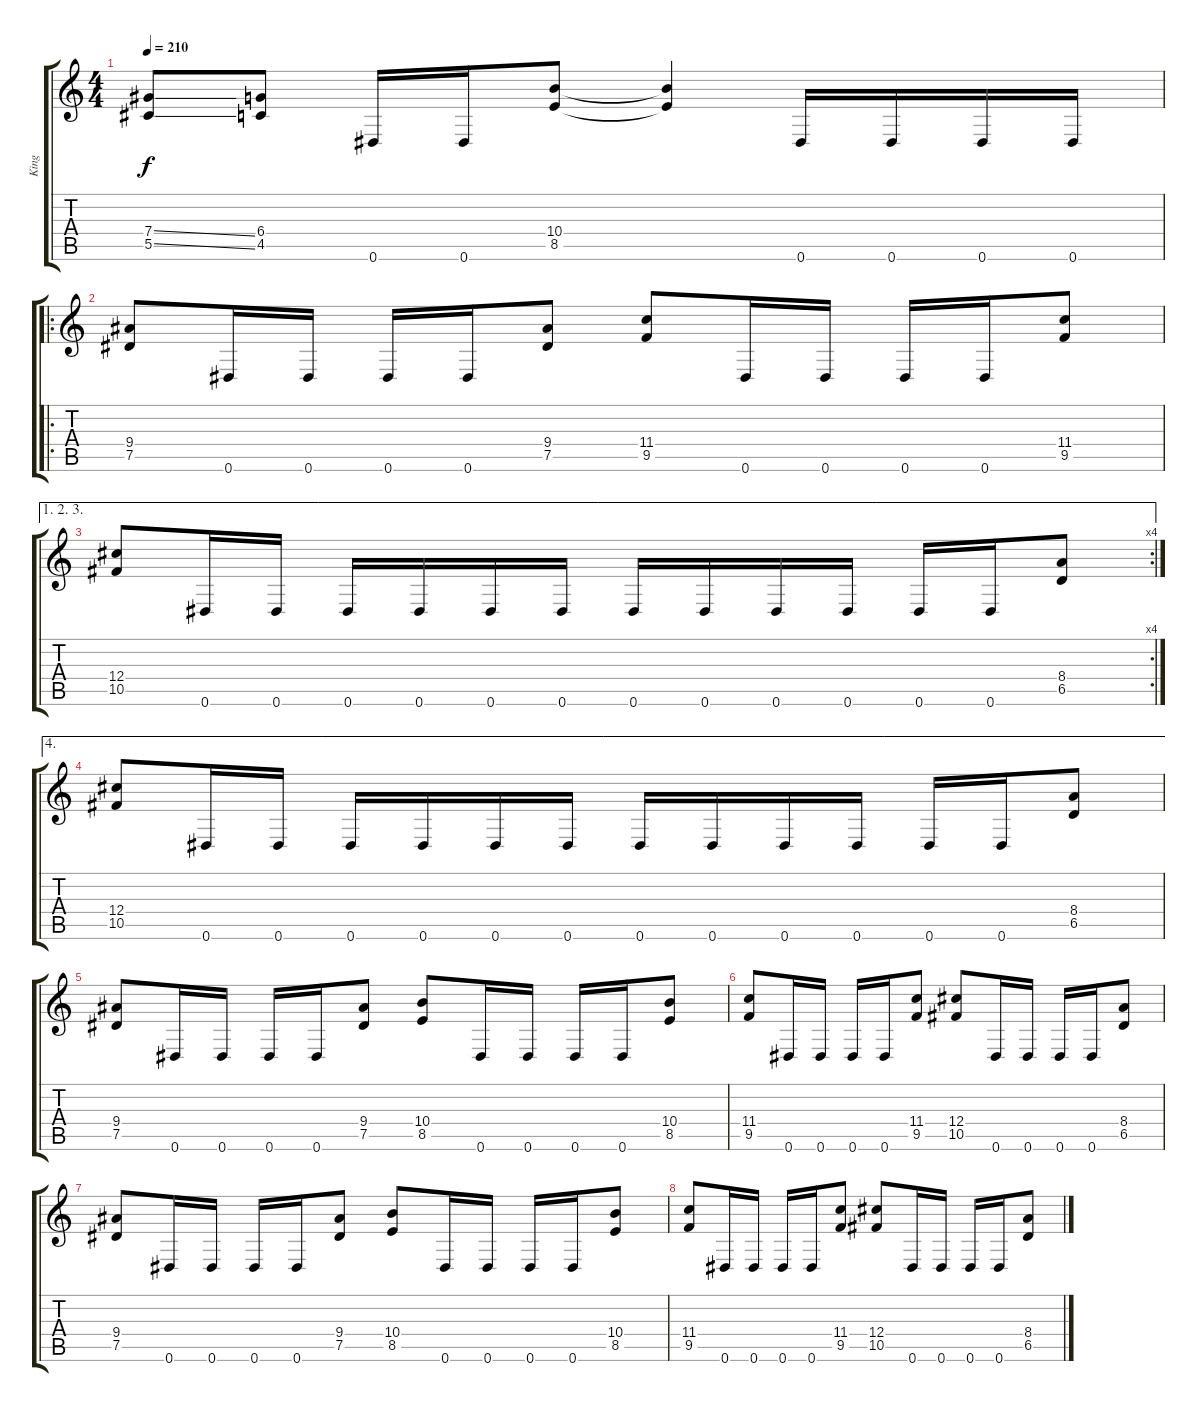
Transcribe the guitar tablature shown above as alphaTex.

\track ("King" "King") {instrument distortionguitar}
\staff {score tabs}
\tuning (Eb4 Bb3 Gb3 Db3 Ab2 Eb2) {hide}
\ts (4 4)
\tempo 210
\clef g2
\ks c
(7.4{ss} 5.5{ss}).8{dy f} (6.4 4.5).8 0.6.16 0.6.16 (10.4 8.5).8 (10.4{t} 8.5{t}).4 0.6.16 0.6.16 0.6.16 0.6.16 |
\ro
(9.4 7.5).8 0.6.16 0.6.16 0.6.16 0.6.16 (9.4 7.5).8 (11.4 9.5).8 0.6.16 0.6.16 0.6.16 0.6.16 (11.4 9.5).8 |
\ae (1 2 3)
\rc 4
(12.4 10.5).8 0.6.16 0.6.16 0.6.16 0.6.16 0.6.16 0.6.16 0.6.16 0.6.16 0.6.16 0.6.16 0.6.16 0.6.16 (8.4 6.5).8 |
\ae 4
(12.4 10.5).8 0.6.16 0.6.16 0.6.16 0.6.16 0.6.16 0.6.16 0.6.16 0.6.16 0.6.16 0.6.16 0.6.16 0.6.16 (8.4 6.5).8 |
(9.4 7.5).8 0.6.16 0.6.16 0.6.16 0.6.16 (9.4 7.5).8 (10.4 8.5).8 0.6.16 0.6.16 0.6.16 0.6.16 (10.4 8.5).8 |
(11.4 9.5).8 0.6.16 0.6.16 0.6.16 0.6.16 (11.4 9.5).8 (12.4 10.5).8 0.6.16 0.6.16 0.6.16 0.6.16 (8.4 6.5).8 |
(9.4 7.5).8 0.6.16 0.6.16 0.6.16 0.6.16 (9.4 7.5).8 (10.4 8.5).8 0.6.16 0.6.16 0.6.16 0.6.16 (10.4 8.5).8 |
(11.4 9.5).8 0.6.16 0.6.16 0.6.16 0.6.16 (11.4 9.5).8 (12.4 10.5).8 0.6.16 0.6.16 0.6.16 0.6.16 (8.4 6.5).8
